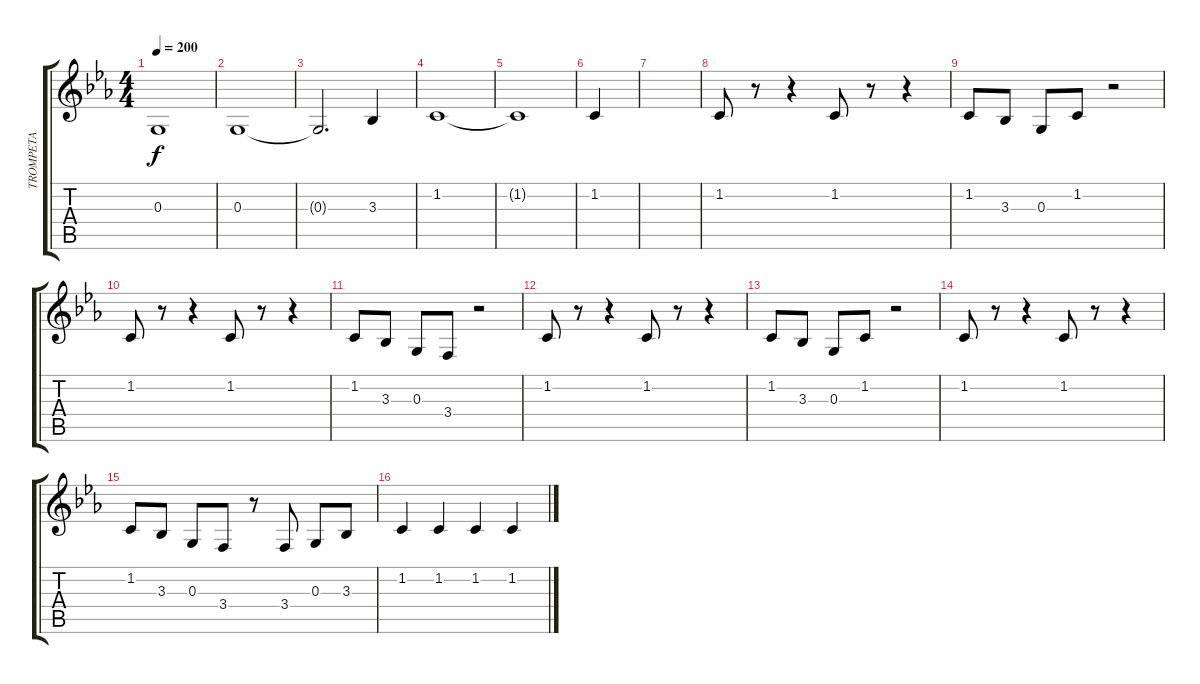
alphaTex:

\track ("TROMPETA" "TROMPETA") {instrument trumpet}
\staff {score tabs}
\tuning (E4 B3 G3 D3 A2 E2) {hide}
\ts (4 4)
\tempo 200
\clef g2
\ks cminor
0.3{t}.1{dy f} |
0.3.1 |
0.3{t}.2{d} 3.3.4 |
1.2.1 |
1.2{t}.1 |
1.2.4 |
|
1.2.8 r.8 r.4 1.2.8 r.8 r.4 |
1.2.8 3.3.8 0.3.8 1.2.8 r.2 |
1.2.8 r.8 r.4 1.2.8 r.8 r.4 |
1.2.8 3.3.8 0.3.8 3.4.8 r.2 |
1.2.8 r.8 r.4 1.2.8 r.8 r.4 |
1.2.8 3.3.8 0.3.8 1.2.8 r.2 |
1.2.8 r.8 r.4 1.2.8 r.8 r.4 |
1.2.8 3.3.8 0.3.8 3.4.8 r.8 3.4.8 0.3.8 3.3.8 |
1.2.4 1.2.4 1.2.4 1.2.4
